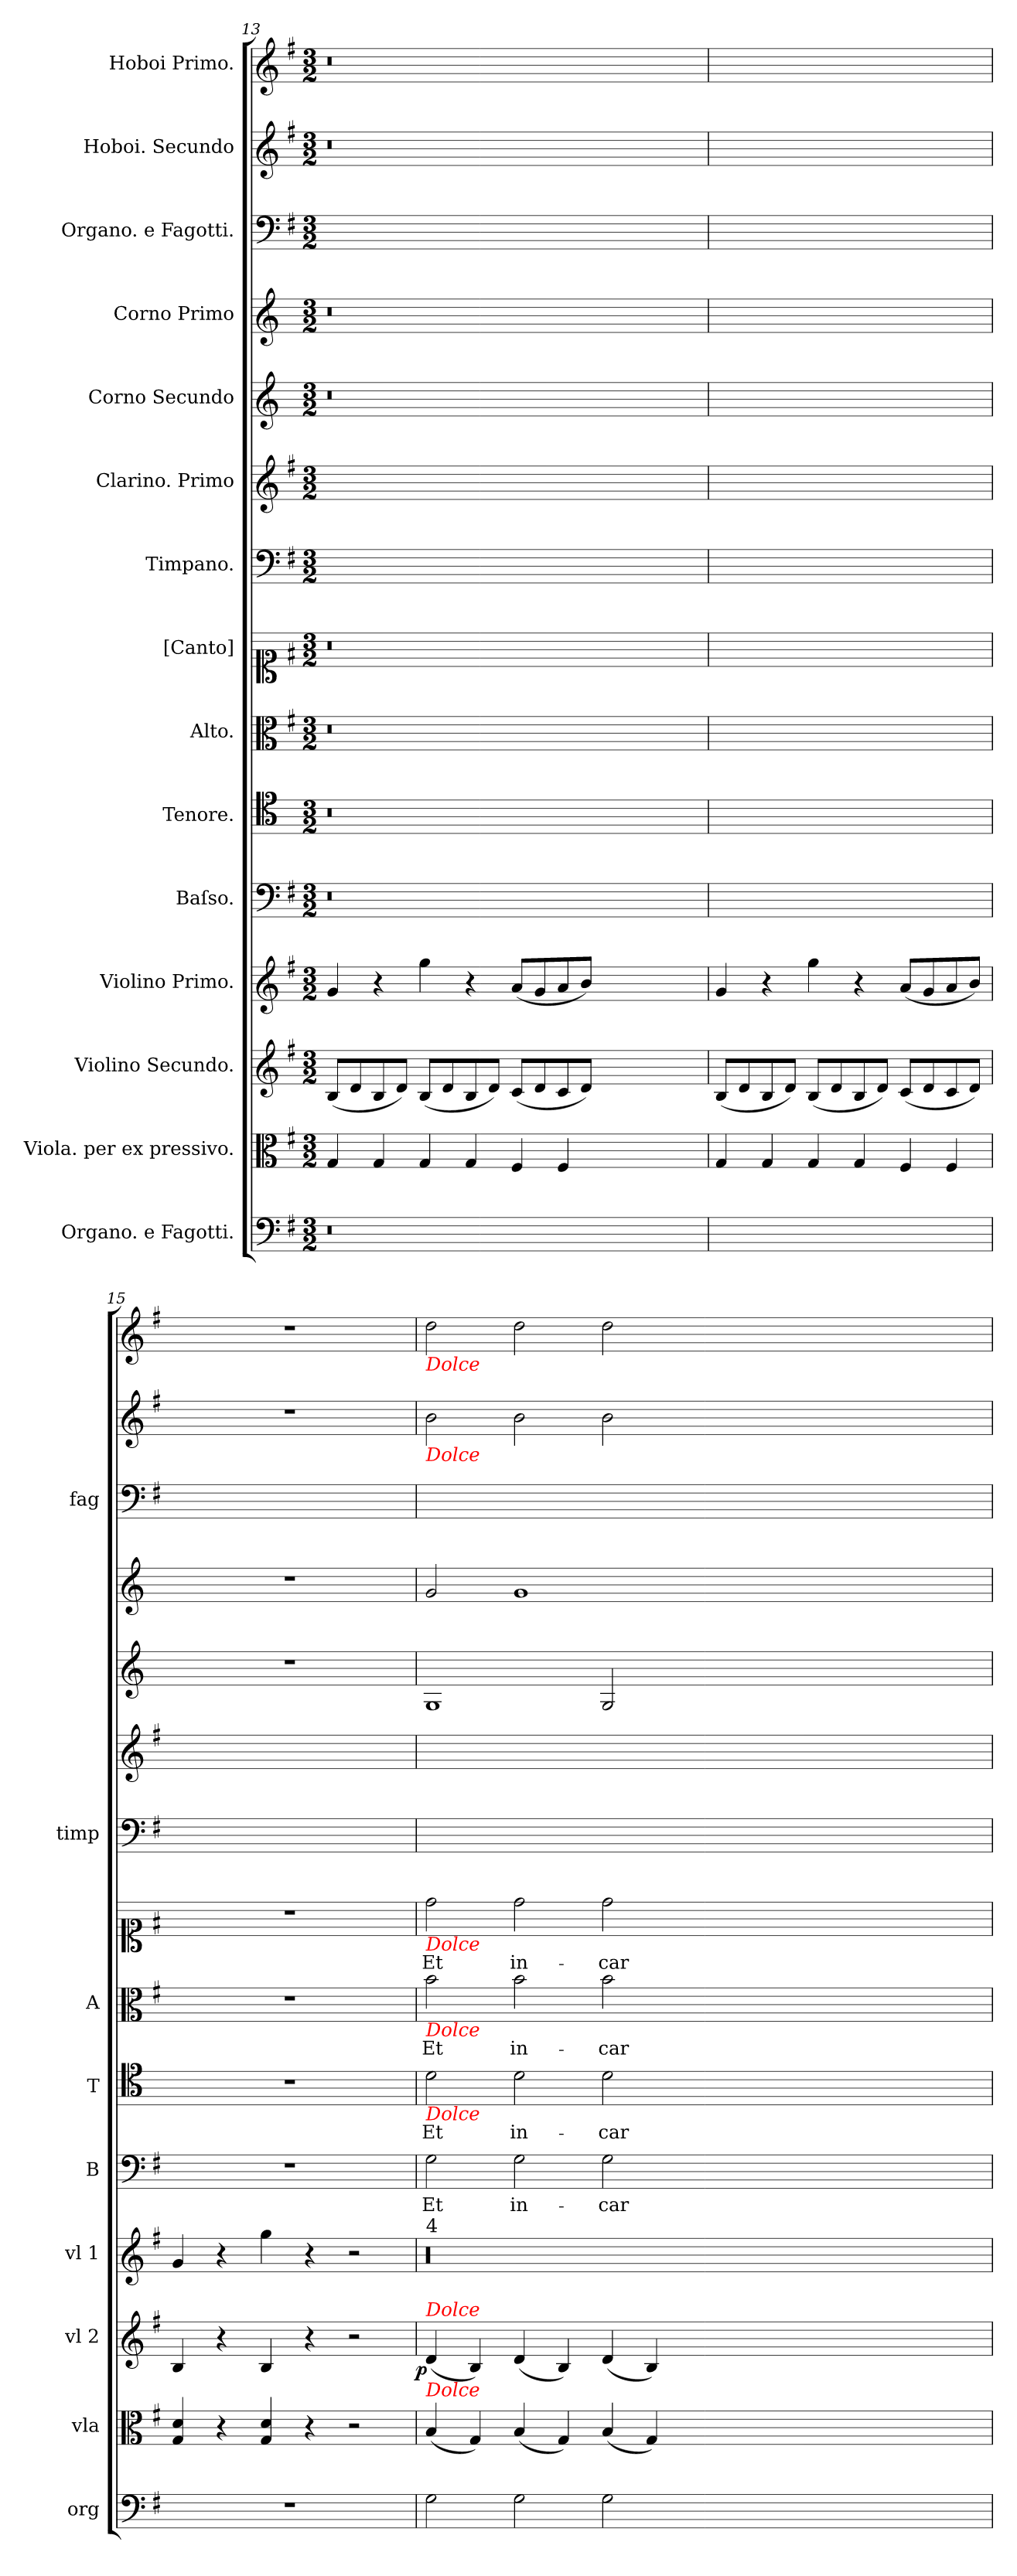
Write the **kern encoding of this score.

**kern	**kern	**kern	**dynam	**kern	**kern	**text	**kern	**text	**kern	**text	**kern	**text	**kern	**kern	**kern	**dynam	**kern	**dynam	**kern	**kern	**kern
*part15	*part14	*part13	*part13	*part12	*part11	*part11	*part10	*part10	*part9	*part9	*part8	*part8	*part7	*part6	*part5	*part5	*part4	*part4	*part3	*part2	*part1
*staff15	*staff14	*staff13	*staff13	*staff12	*staff11	*staff11	*staff10	*staff10	*staff9	*staff9	*staff8	*staff8	*staff7	*staff6	*staff5	*staff5	*staff4	*staff4	*staff3	*staff2	*staff1
*I"Organo. e Fagotti.	*I"Viola. per ex pressivo.	*I"Violino Secundo.	*	*I"Violino Primo.	*I"Baſso.	*	*I"Tenore.	*	*I"Alto.	*	*I"[Canto]	*	*I"Timpano.	*I"Clarino. Primo	*I"Corno Secundo	*	*I"Corno Primo	*	*I"Organo. e Fagotti.	*I"Hoboi. Secundo	*I"Hoboi Primo.
*I'org	*I'vla	*I'vl 2	*	*I'vl 1	*I'B	*	*I'T	*	*I'A	*	*	*	*I'timp	*	*	*	*	*	*I'fag	*	*
*clefF4	*clefC3	*clefG2	*	*clefG2	*clefF4	*	*clefC4	*	*clefC3	*	*clefC1	*	*clefF4	*clefG2	*clefG2	*	*clefG2	*	*clefF4	*clefG2	*clefG2
*k[f#]	*k[f#]	*k[f#]	*	*k[f#]	*k[f#]	*	*k[]	*	*k[f#]	*	*k[f#]	*	*k[f#]	*k[f#]	*k[]	*	*k[]	*	*k[f#]	*k[f#]	*k[f#]
*G:	*G:	*G:	*	*G:	*G:	*	*	*	*G:	*	*G:	*	*G:	*G:	*	*	*	*	*G:	*G:	*G:
*M3/2	*M3/2	*M3/2	*	*M3/2	*M3/2	*	*M3/2	*	*M3/2	*	*M3/2	*	*M3/2	*M3/2	*M3/2	*	*M3/2	*	*M3/2	*M3/2	*M3/2
=13	=13	=13	=13	=13	=13	=13	=13	=13	=13	=13	=13	=13	=13	=13	=13	=13	=13	=13	=13	=13	=13
!LO:N:vis=0	!	!	!	!	!LO:N:vis=0	!	!	!	!LO:N:vis=0	!	!LO:N:vis=0	!	!	!	!LO:N:vis=0	!	!LO:N:vis=0	!	!LO:N:vis=0	!LO:N:vis=0	!LO:N:vis=0
0.r	4G/	(8B/L	.	4g/	0.r	.	0.r	.	0.r	.	0.r	.	1.ryy	1.ryy	0.r	.	0.r	.	0.ryy	0.r	0.r
.	.	8d/	.	.	.	.	.	.	.	.	.	.	.	.	.	.	.	.	.	.	.
.	4G/	8B/	.	4r	.	.	.	.	.	.	.	.	.	.	.	.	.	.	.	.	.
.	.	8d/J)	.	.	.	.	.	.	.	.	.	.	.	.	.	.	.	.	.	.	.
.	4G/	(8B/L	.	4gg\	.	.	.	.	.	.	.	.	.	.	.	.	.	.	.	.	.
.	.	8d/	.	.	.	.	.	.	.	.	.	.	.	.	.	.	.	.	.	.	.
.	4G/	8B/	.	4r	.	.	.	.	.	.	.	.	.	.	.	.	.	.	.	.	.
.	.	8d/J)	.	.	.	.	.	.	.	.	.	.	.	.	.	.	.	.	.	.	.
.	4F#/	(8c/L	.	(8a/L	.	.	.	.	.	.	.	.	.	.	.	.	.	.	.	.	.
.	.	8d/	.	8g/	.	.	.	.	.	.	.	.	.	.	.	.	.	.	.	.	.
.	4F#/	8c/	.	8a/	.	.	.	.	.	.	.	.	.	.	.	.	.	.	.	.	.
.	.	8d/J)	.	8b/J)	.	.	.	.	.	.	.	.	.	.	.	.	.	.	.	.	.
.	1.ryy	1.ryy	.	1.ryy	.	.	.	.	.	.	.	.	1.ryy	1.ryy	.	.	.	.	.	.	.
=14	=14	=14	=14	=14	=14	=14	=14	=14	=14	=14	=14	=14	=14	=14	=14	=14	=14	=14	=14	=14	=14
1.ryy	4G/	(8B/L	.	4g/	1.ryy	.	1.ryy	.	1.ryy	.	1.ryy	.	1.ryy	1.ryy	1.ryy	.	1.ryy	.	1.ryy	1.ryy	1.ryy
.	.	8d/	.	.	.	.	.	.	.	.	.	.	.	.	.	.	.	.	.	.	.
.	4G/	8B/	.	4r	.	.	.	.	.	.	.	.	.	.	.	.	.	.	.	.	.
.	.	8d/J)	.	.	.	.	.	.	.	.	.	.	.	.	.	.	.	.	.	.	.
.	4G/	(8B/L	.	4gg\	.	.	.	.	.	.	.	.	.	.	.	.	.	.	.	.	.
.	.	8d/	.	.	.	.	.	.	.	.	.	.	.	.	.	.	.	.	.	.	.
.	4G/	8B/	.	4r	.	.	.	.	.	.	.	.	.	.	.	.	.	.	.	.	.
.	.	8d/J)	.	.	.	.	.	.	.	.	.	.	.	.	.	.	.	.	.	.	.
.	4F#/	(8c/L	.	(8a/L	.	.	.	.	.	.	.	.	.	.	.	.	.	.	.	.	.
.	.	8d/	.	8g/	.	.	.	.	.	.	.	.	.	.	.	.	.	.	.	.	.
.	4F#/	8c/	.	8a/	.	.	.	.	.	.	.	.	.	.	.	.	.	.	.	.	.
.	.	8d/J)	.	8b/J)	.	.	.	.	.	.	.	.	.	.	.	.	.	.	.	.	.
=15	=15	=15	=15	=15	=15	=15	=15	=15	=15	=15	=15	=15	=15	=15	=15	=15	=15	=15	=15	=15	=15
1.r	4G/ 4d/	4B/	.	4g/	1.r	.	1.r	.	1.r	.	1.r	.	1.ryy	1.ryy	1.r	.	1.r	.	1.ryy	1.r	1.r
.	4r	4r	.	4r	.	.	.	.	.	.	.	.	.	.	.	.	.	.	.	.	.
.	4G/ 4d/	4B/	.	4gg\	.	.	.	.	.	.	.	.	.	.	.	.	.	.	.	.	.
.	4r	4r	.	4r	.	.	.	.	.	.	.	.	.	.	.	.	.	.	.	.	.
.	2r	2r	.	2r	.	.	.	.	.	.	.	.	.	.	.	.	.	.	.	.	.
=16	=16	=16	=16	=16	=16	=16	=16	=16	=16	=16	=16	=16	=16	=16	=16	=16	=16	=16	=16	=16	=16
!	!	!	!	!	!	!	!	!	!	!	!	!	!	!	!	!	!	!	!	!	!LO:TX:b:i:color=red:t=Dolce
!	!	!	!	!	!	!	!	!	!	!	!	!	!	!	!	!	!	!	!	!LO:TX:b:i:color=red:t=Dolce	!
!	!	!	!	!	!	!	!	!	!	!	!LO:TX:b:i:color=red:t=Dolce	!	!	!	!	!	!	!	!	!	!
!	!	!	!	!	!	!	!	!	!LO:TX:b:i:color=red:t=Dolce	!	!	!	!	!	!	!	!	!	!	!	!
!	!	!	!	!	!	!	!LO:TX:b:i:color=red:t=Dolce	!	!	!	!	!	!	!	!	!	!	!	!	!	!
!	!	!	!	!LO:TX:a:t=4	!	!	!	!	!	!	!	!	!	!	!	!	!	!	!	!	!
!	!	!LO:TX:a:i:color=red:t=Dolce	!	!	!	!	!	!	!	!	!	!	!	!	!	!	!	!	!	!	!
!	!LO:TX:a:i:color=red:t=Dolce	!	!	!	!	!	!	!	!	!	!	!	!	!	!	!	!	!	!	!	!
!	!	!	!LO:DY:b:rj	!LO:N:vis=00	!	!	!	!	!	!	!	!	!	!	!	!LO:DY:a	!	!LO:DY:a	!	!	!
2G\	(4B/	(4d/	p	00.r	2G\	Et	2d\	Et	2b\	Et	2dd\	Et	1.ryy	1.ryy	1G	pia	2g/	pia	2G\yy	2b\	2dd\
.	4G/)	4B/)	.	.	.	.	.	.	.	.	.	.	.	.	.	.	.	.	.	.	.
2G\	(4B/	(4d/	.	.	2G\	in-	2d\	in-	2b\	in-	2dd\	in-	.	.	.	.	1g	.	2G\yy	2b\	2dd\
.	4G/)	4B/)	.	.	.	.	.	.	.	.	.	.	.	.	.	.	.	.	.	.	.
2G\	(4B/	(4d/	.	.	2G\	-car-	2d\	-car-	2b\	-car-	2dd\	-car-	.	.	2G/	.	.	.	2G\yy	2b\	2dd\
.	4G/)	4B/)	.	.	.	.	.	.	.	.	.	.	.	.	.	.	.	.	.	.	.
00ryy	00ryy	00ryy	.	.	00ryy	.	00ryy	.	00ryy	.	00ryy	.	00ryy	00ryy	00ryy	.	00ryy	.	00ryy	00ryy	00ryy
2ryy	2ryy	2ryy	.	.	2ryy	.	2ryy	.	2ryy	.	2ryy	.	2ryy	2ryy	2ryy	.	2ryy	.	2ryy	2ryy	2ryy
=	=	=	=	=	=	=	=	=	=	=	=	=	=	=	=	=	=	=	=	=	=
*-	*-	*-	*-	*-	*-	*-	*-	*-	*-	*-	*-	*-	*-	*-	*-	*-	*-	*-	*-	*-	*-
